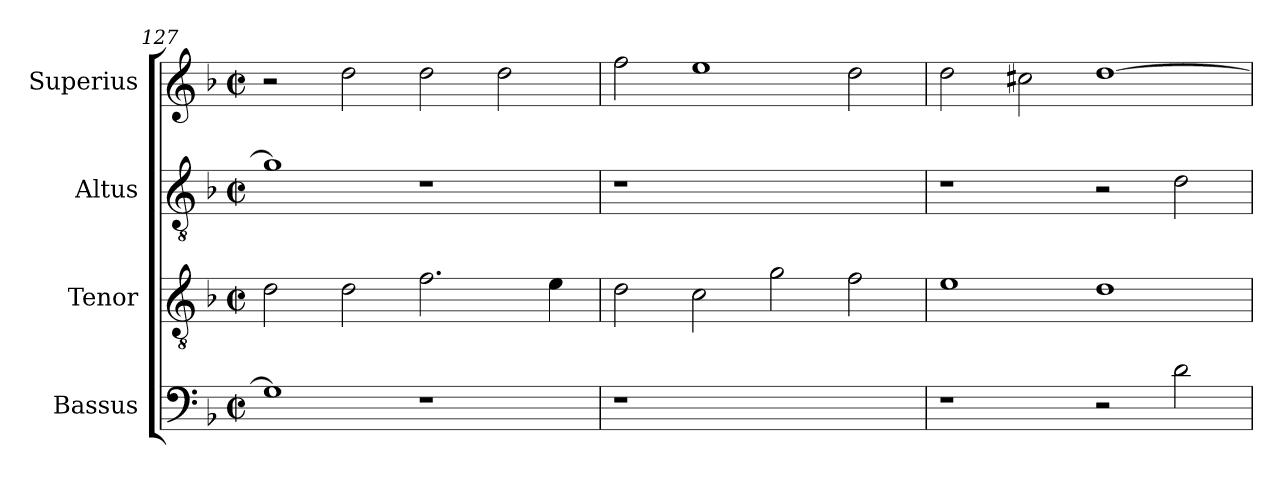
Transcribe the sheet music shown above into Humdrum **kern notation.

**kern	**kern	**kern	**kern
*part4	*part3	*part2	*part1
*staff4	*staff3	*staff2	*staff1
*I"Bassus	*I"Tenor	*I"Altus	*I"Superius
*I'B.	*I'T.	*	*I'S.
*clefF4	*clefGv2	*clefGv2	*clefG2
*	*ITrd7c12	*ITrd7c12	*
*k[b-]	*k[b-]	*k[b-]	*k[b-]
*F:	*F:	*F:	*F:
*M2/2	*M2/2	*M2/2	*M2/2
*met(c|)	*met(c|)	*met(c|)	*met(c|)
=127	=127	=127	=127
1Gi]	2Di\	1Gi]	2r
.	2Di\	.	2ddi\
1r	2.Fi\	1r	2ddi\
.	.	.	2ddi\
.	4Ei\	.	.
=128	=128	=128	=128
!LO:N:vis=1	!	!LO:N:vis=1	!
1r	2Di\	1r	2ffi\
.	2Ci\	.	1eei
1ryy	2Gi\	1ryy	.
.	2Fi\	.	2ddi\
=129	=129	=129	=129
1r	1Ei	1r	2ddi\
.	.	.	2cc#Xi\
2r	1Di	2r	[>1ddi
2di\	.	2Di\	.
=	=	=	=
*-	*-	*-	*-
